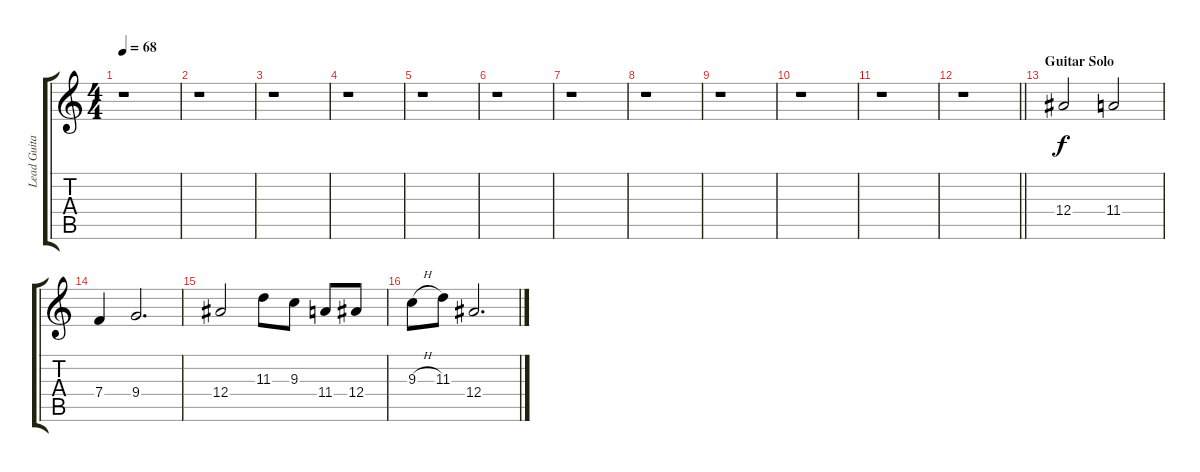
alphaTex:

\track ("Lead Guitar (Distortion)" "Lead Guita") {instrument distortionguitar}
\staff {score tabs}
\tuning (C4 G3 Eb3 Bb2 F2 C2) {hide}
\ts (4 4)
\tempo 68
\clef g2
\ks c
r.1{dy f} |
r.1 |
r.1 |
r.1 |
r.1 |
r.1 |
r.1 |
r.1 |
r.1 |
r.1 |
r.1 |
\barLineRight lightlight
r.1 |
\section ("" "Guitar Solo")
12.4.2 11.4.2 |
7.4.4 9.4.2{d} |
12.4.2 11.3.8 9.3.8 11.4.8 12.4.8 |
9.3{h}.8 11.3.8 12.4.2{d}
